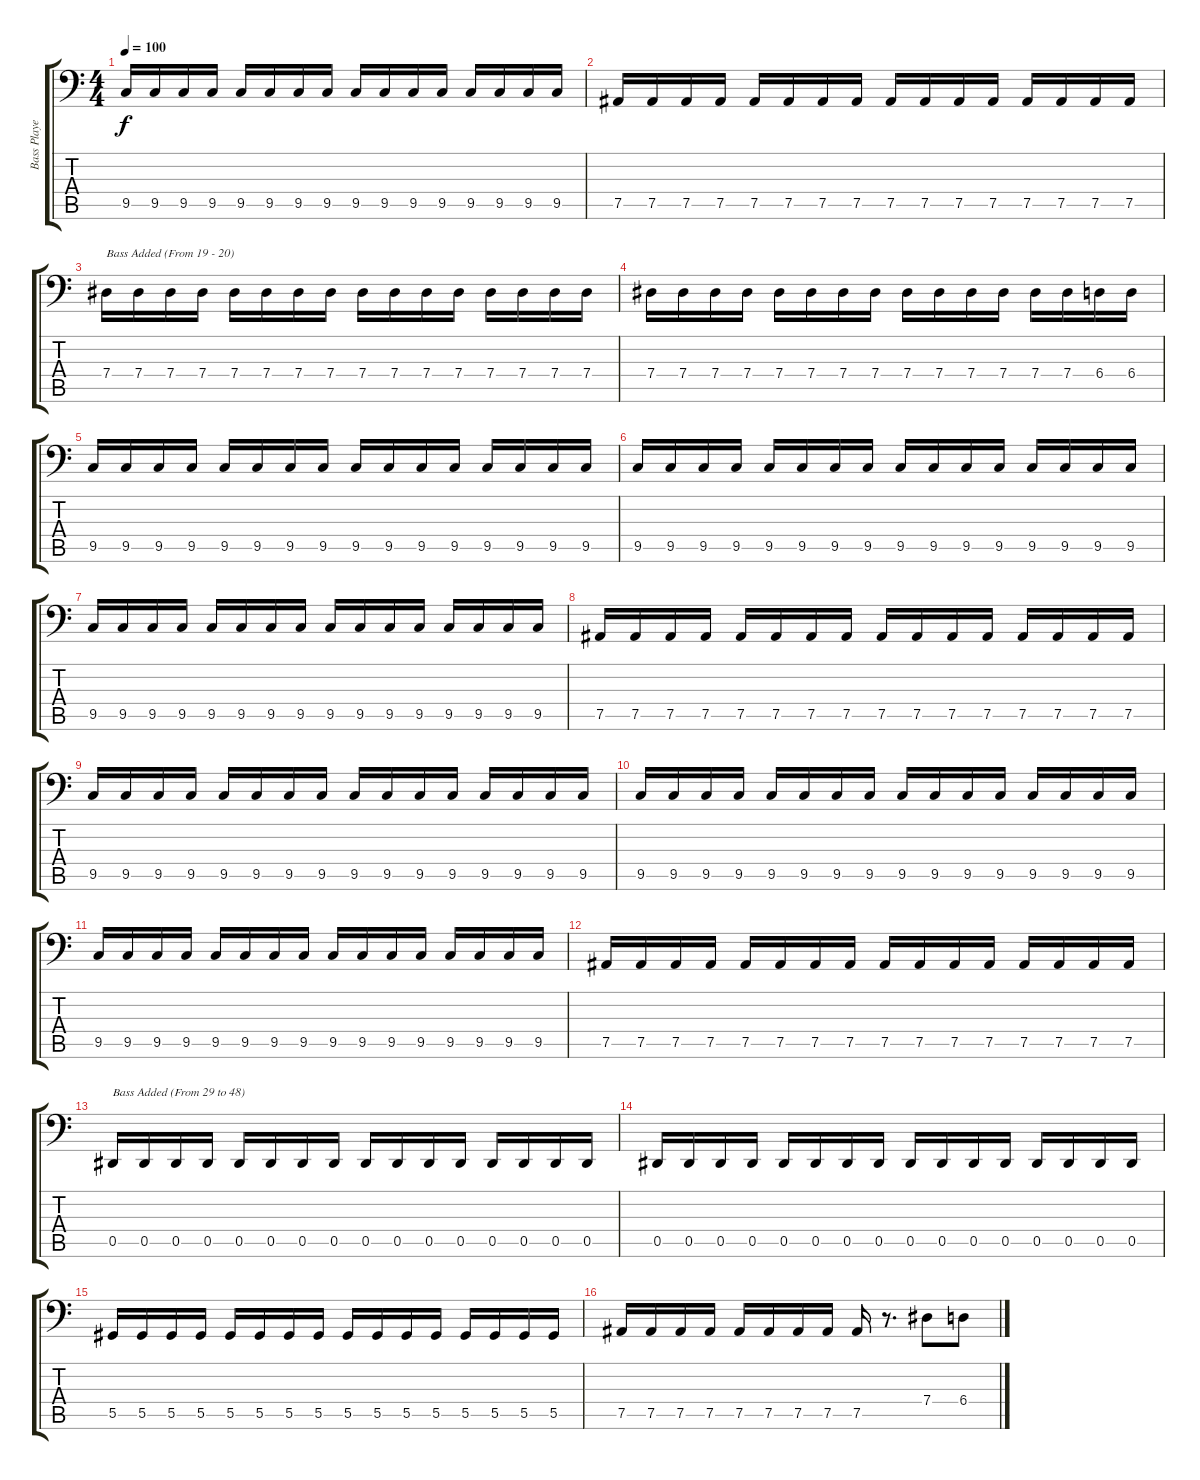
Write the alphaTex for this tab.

\track ("Bass Player :P" "Bass Playe") {instrument acousticguitarnylon}
\staff {score tabs}
\tuning (B2 Gb2 Db2 Ab1 Eb1 Bb0) {hide}
\ts (4 4)
\tempo 100
\clef f4
\ks c
9.5.16{dy f} 9.5.16 9.5.16 9.5.16 9.5.16 9.5.16 9.5.16 9.5.16 9.5.16 9.5.16 9.5.16 9.5.16 9.5.16 9.5.16 9.5.16 9.5.16 |
7.5.16 7.5.16 7.5.16 7.5.16 7.5.16 7.5.16 7.5.16 7.5.16 7.5.16 7.5.16 7.5.16 7.5.16 7.5.16 7.5.16 7.5.16 7.5.16 |
7.4.16{txt "Bass Added (From 19 - 20)"} 7.4.16 7.4.16 7.4.16 7.4.16 7.4.16 7.4.16 7.4.16 7.4.16 7.4.16 7.4.16 7.4.16 7.4.16 7.4.16 7.4.16 7.4.16 |
7.4.16 7.4.16 7.4.16 7.4.16 7.4.16 7.4.16 7.4.16 7.4.16 7.4.16 7.4.16 7.4.16 7.4.16 7.4.16 7.4.16 6.4.16 6.4.16 |
9.5.16 9.5.16 9.5.16 9.5.16 9.5.16 9.5.16 9.5.16 9.5.16 9.5.16 9.5.16 9.5.16 9.5.16 9.5.16 9.5.16 9.5.16 9.5.16 |
9.5.16 9.5.16 9.5.16 9.5.16 9.5.16 9.5.16 9.5.16 9.5.16 9.5.16 9.5.16 9.5.16 9.5.16 9.5.16 9.5.16 9.5.16 9.5.16 |
9.5.16 9.5.16 9.5.16 9.5.16 9.5.16 9.5.16 9.5.16 9.5.16 9.5.16 9.5.16 9.5.16 9.5.16 9.5.16 9.5.16 9.5.16 9.5.16 |
7.5.16 7.5.16 7.5.16 7.5.16 7.5.16 7.5.16 7.5.16 7.5.16 7.5.16 7.5.16 7.5.16 7.5.16 7.5.16 7.5.16 7.5.16 7.5.16 |
9.5.16 9.5.16 9.5.16 9.5.16 9.5.16 9.5.16 9.5.16 9.5.16 9.5.16 9.5.16 9.5.16 9.5.16 9.5.16 9.5.16 9.5.16 9.5.16 |
9.5.16 9.5.16 9.5.16 9.5.16 9.5.16 9.5.16 9.5.16 9.5.16 9.5.16 9.5.16 9.5.16 9.5.16 9.5.16 9.5.16 9.5.16 9.5.16 |
9.5.16 9.5.16 9.5.16 9.5.16 9.5.16 9.5.16 9.5.16 9.5.16 9.5.16 9.5.16 9.5.16 9.5.16 9.5.16 9.5.16 9.5.16 9.5.16 |
7.5.16 7.5.16 7.5.16 7.5.16 7.5.16 7.5.16 7.5.16 7.5.16 7.5.16 7.5.16 7.5.16 7.5.16 7.5.16 7.5.16 7.5.16 7.5.16 |
0.5.16{txt "Bass Added (From 29 to 48)"} 0.5.16 0.5.16 0.5.16 0.5.16 0.5.16 0.5.16 0.5.16 0.5.16 0.5.16 0.5.16 0.5.16 0.5.16 0.5.16 0.5.16 0.5.16 |
0.5.16 0.5.16 0.5.16 0.5.16 0.5.16 0.5.16 0.5.16 0.5.16 0.5.16 0.5.16 0.5.16 0.5.16 0.5.16 0.5.16 0.5.16 0.5.16 |
5.5.16 5.5.16 5.5.16 5.5.16 5.5.16 5.5.16 5.5.16 5.5.16 5.5.16 5.5.16 5.5.16 5.5.16 5.5.16 5.5.16 5.5.16 5.5.16 |
7.5.16 7.5.16 7.5.16 7.5.16 7.5.16 7.5.16 7.5.16 7.5.16 7.5.16 r.8{d} 7.4.8 6.4.8
